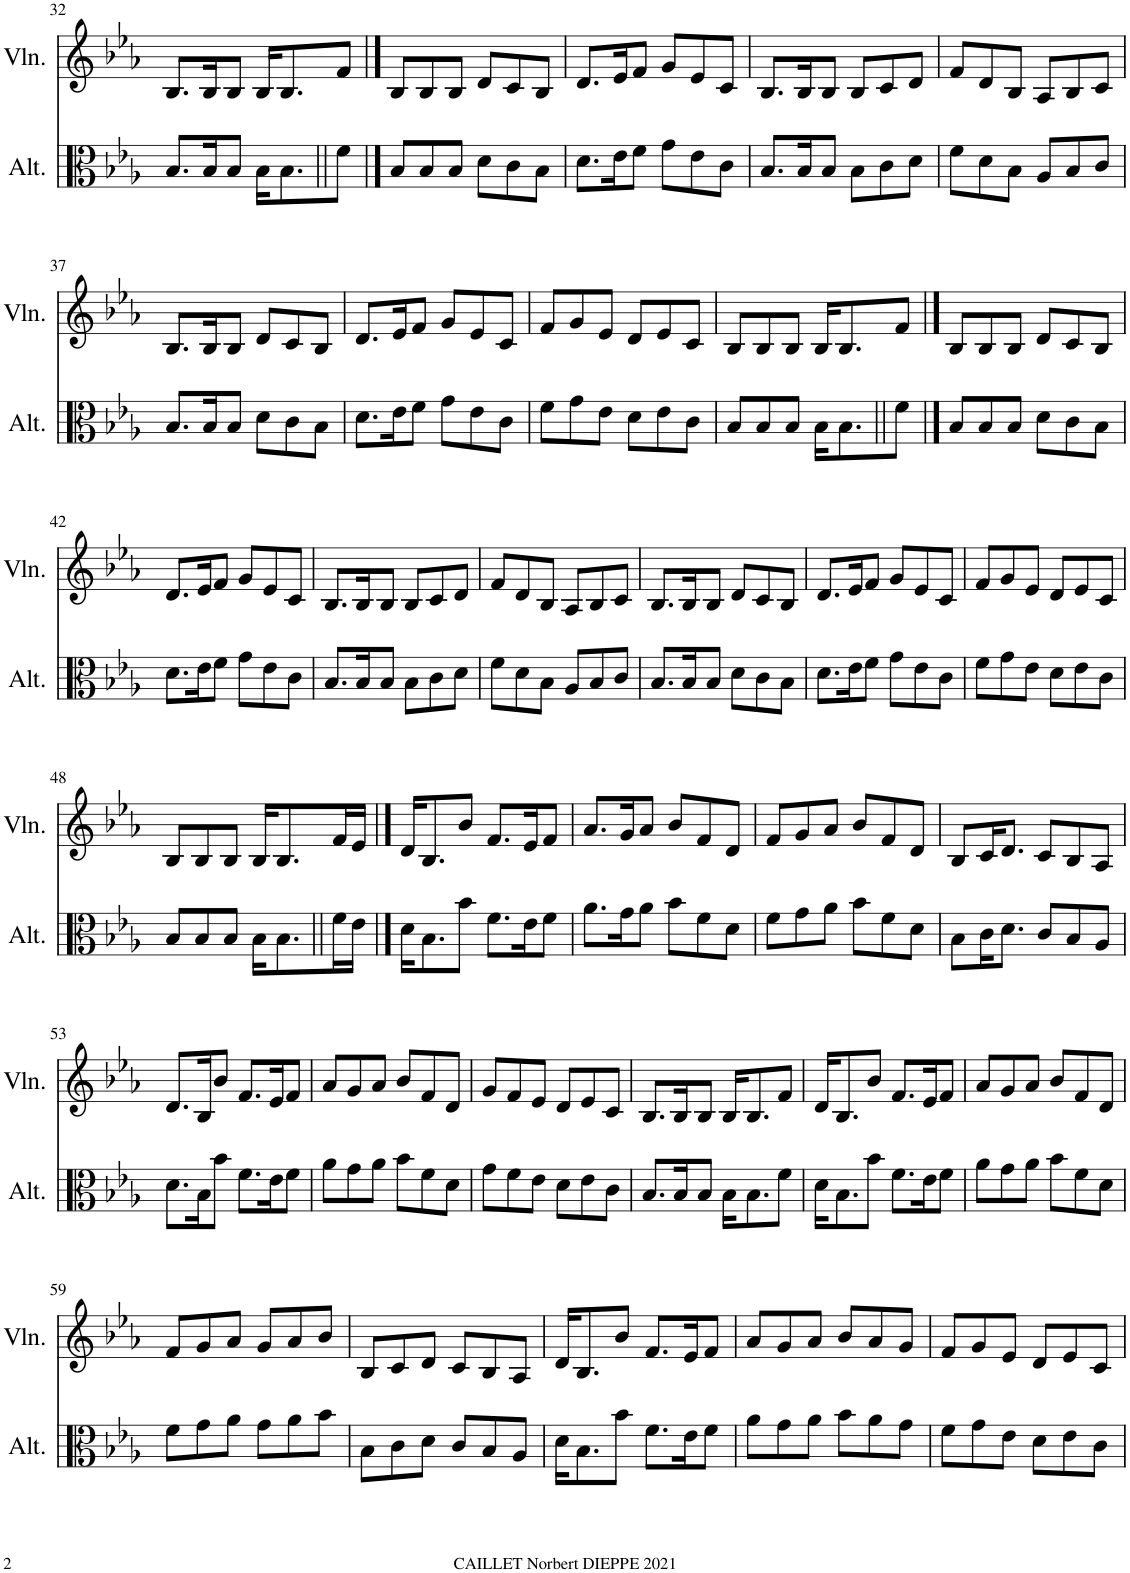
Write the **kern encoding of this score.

**kern	**kern
*part2	*part1
*staff2	*staff1
*I"Alto	*I"Violon
*I'Alt.	*I'Vln.
!!LO:PB:g=z
*clefC3	*clefG2
*k[b-e-a-]	*k[b-e-a-]
*M6/8	*M6/8
=32	=32
8.B-/L	8.B-/L
16B-/K	16B-/K
8B-/J	8B-/J
16B-\KL	16B-/KL
8.B-\	8.B-/
8f\J	8f/J
==33	==33
8B-/L	8B-/L
8B-/	8B-/
8B-/J	8B-/J
8d\L	8d/L
8c\	8c/
8B-\J	8B-/J
=34	=34
8.d\L	8.d/L
16e-\K	16e-/K
8f\J	8f/J
8g\L	8g/L
8e-\	8e-/
8c\J	8c/J
=35	=35
8.B-/L	8.B-/L
16B-/K	16B-/K
8B-/J	8B-/J
8B-\L	8B-/L
8c\	8c/
8d\J	8d/J
=36	=36
8f\L	8f/L
8d\	8d/
8B-\J	8B-/J
8A-/L	8A-/L
8B-/	8B-/
8c/J	8c/J
!!LO:LB:g=z
=37	=37
8.B-/L	8.B-/L
16B-/K	16B-/K
8B-/J	8B-/J
8d\L	8d/L
8c\	8c/
8B-\J	8B-/J
=38	=38
8.d\L	8.d/L
16e-\K	16e-/K
8f\J	8f/J
8g\L	8g/L
8e-\	8e-/
8c\J	8c/J
=39	=39
8f\L	8f/L
8g\	8g/
8e-\J	8e-/J
8d\L	8d/L
8e-\	8e-/
8c\J	8c/J
=40	=40
8B-/L	8B-/L
8B-/	8B-/
8B-/J	8B-/J
16B-\KL	16B-/KL
8.B-\	8.B-/
8f\J	8f/J
==41	==41
8B-/L	8B-/L
8B-/	8B-/
8B-/J	8B-/J
8d\L	8d/L
8c\	8c/
8B-\J	8B-/J
!!LO:LB:g=z
=42	=42
8.d\L	8.d/L
16e-\K	16e-/K
8f\J	8f/J
8g\L	8g/L
8e-\	8e-/
8c\J	8c/J
=43	=43
8.B-/L	8.B-/L
16B-/K	16B-/K
8B-/J	8B-/J
8B-\L	8B-/L
8c\	8c/
8d\J	8d/J
=44	=44
8f\L	8f/L
8d\	8d/
8B-\J	8B-/J
8A-/L	8A-/L
8B-/	8B-/
8c/J	8c/J
=45	=45
8.B-/L	8.B-/L
16B-/K	16B-/K
8B-/J	8B-/J
8d\L	8d/L
8c\	8c/
8B-\J	8B-/J
=46	=46
8.d\L	8.d/L
16e-\K	16e-/K
8f\J	8f/J
8g\L	8g/L
8e-\	8e-/
8c\J	8c/J
=47	=47
8f\L	8f/L
8g\	8g/
8e-\J	8e-/J
8d\L	8d/L
8e-\	8e-/
8c\J	8c/J
!!LO:LB:g=z
=48	=48
8B-/L	8B-/L
8B-/	8B-/
8B-/J	8B-/J
16B-\KL	16B-/KL
8.B-\	8.B-/
16f\L	16f/L
16e-\JJ	16e-/JJ
==49	==49
16d\KL	16d/KL
8.B-\	8.B-/
8b-\J	8b-/J
8.f\L	8.f/L
16e-\K	16e-/K
8f\J	8f/J
=50	=50
8.a-\L	8.a-/L
16g\K	16g/K
8a-\J	8a-/J
8b-\L	8b-/L
8f\	8f/
8d\J	8d/J
=51	=51
8f\L	8f/L
8g\	8g/
8a-\J	8a-/J
8b-\L	8b-/L
8f\	8f/
8d\J	8d/J
=52	=52
8B-\L	8B-/L
16c\K	16c/K
8.d\J	8.d/J
8c/L	8c/L
8B-/	8B-/
8A-/J	8A-/J
!!LO:LB:g=z
=53	=53
8.d\L	8.d/L
16B-\K	16B-/K
8b-\J	8b-/J
8.f\L	8.f/L
16e-\K	16e-/K
8f\J	8f/J
=54	=54
8a-\L	8a-/L
8g\	8g/
8a-\J	8a-/J
8b-\L	8b-/L
8f\	8f/
8d\J	8d/J
=55	=55
8g\L	8g/L
8f\	8f/
8e-\J	8e-/J
8d\L	8d/L
8e-\	8e-/
8c\J	8c/J
=56	=56
8.B-/L	8.B-/L
16B-/K	16B-/K
8B-/J	8B-/J
16B-\KL	16B-/KL
8.B-\	8.B-/
8f\J	8f/J
=57	=57
16d\KL	16d/KL
8.B-\	8.B-/
8b-\J	8b-/J
8.f\L	8.f/L
16e-\K	16e-/K
8f\J	8f/J
=58	=58
8a-\L	8a-/L
8g\	8g/
8a-\J	8a-/J
8b-\L	8b-/L
8f\	8f/
8d\J	8d/J
!!LO:LB:g=z
=59	=59
8f\L	8f/L
8g\	8g/
8a-\J	8a-/J
8g\L	8g/L
8a-\	8a-/
8b-\J	8b-/J
=60	=60
8B-\L	8B-/L
8c\	8c/
8d\J	8d/J
8c/L	8c/L
8B-/	8B-/
8A-/J	8A-/J
=61	=61
16d\KL	16d/KL
8.B-\	8.B-/
8b-\J	8b-/J
8.f\L	8.f/L
16e-\K	16e-/K
8f\J	8f/J
=62	=62
8a-\L	8a-/L
8g\	8g/
8a-\J	8a-/J
8b-\L	8b-/L
8a-\	8a-/
8g\J	8g/J
=63	=63
8f\L	8f/L
8g\	8g/
8e-\J	8e-/J
8d\L	8d/L
8e-\	8e-/
8c\J	8c/J
=	=
*-	*-
